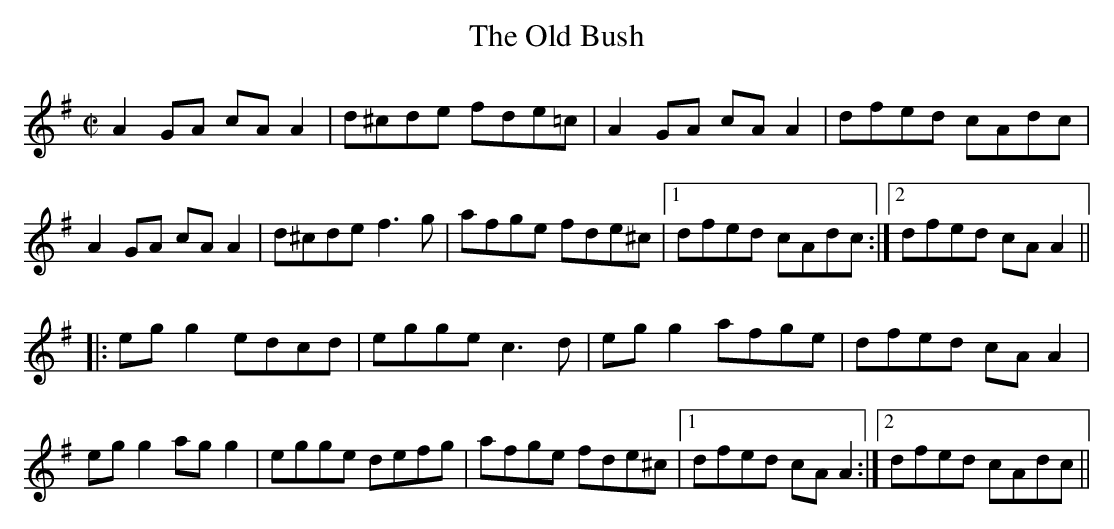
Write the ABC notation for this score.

X:1
T:Old Bush, The
M:C|
K:Dmix
A2GA cAA2|d^cde fde=c|A2GA cAA2|dfed cAdc|
A2GA cAA2|d^cde f3g|afge fde^c|1 dfed cAdc:|2 dfed cAA2||
|:egg2 edcd|egge c3d|egg2 afge|dfed cAA2|
egg2 agg2|egge defg|afge fde^c|1 dfed cAA2:|2 dfed cAdc||
